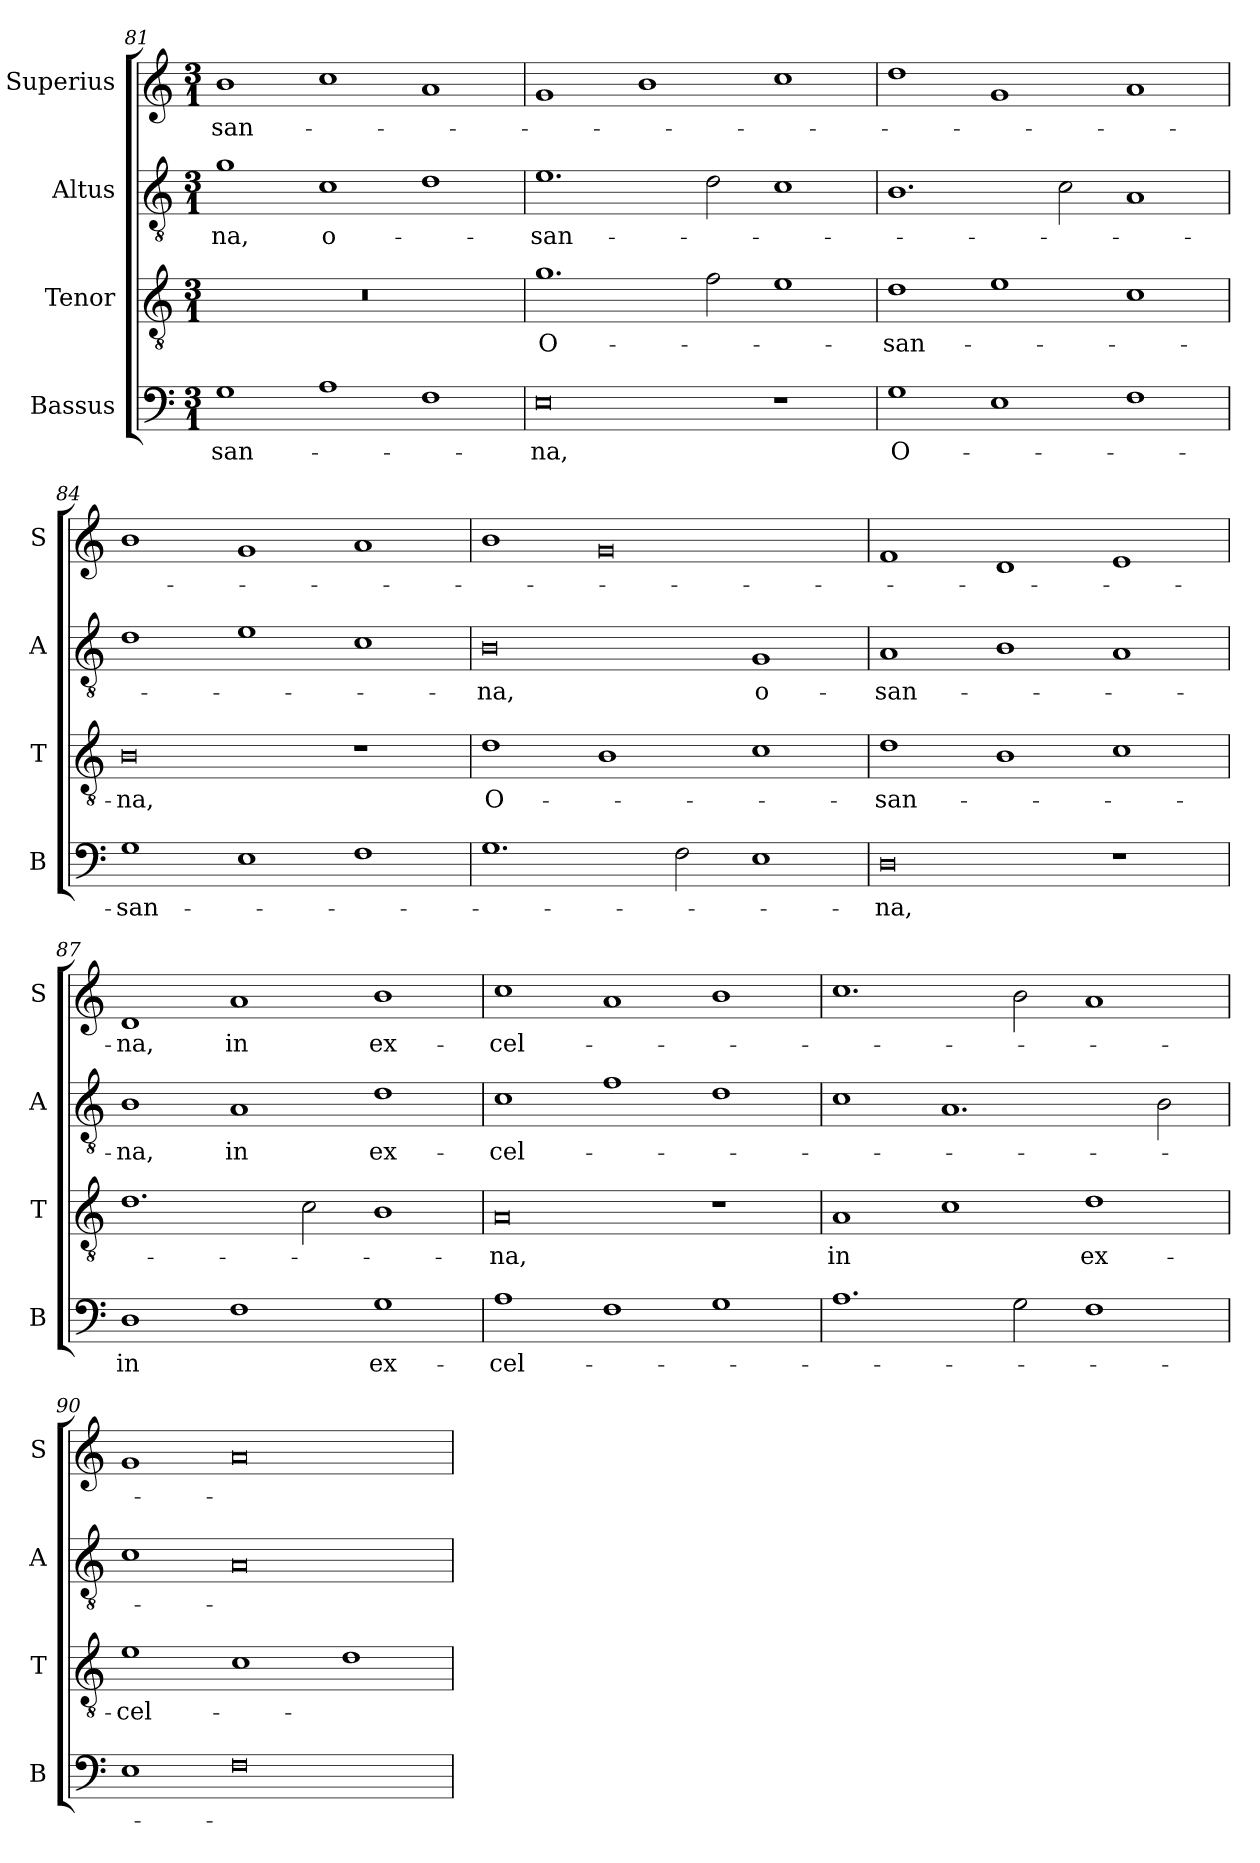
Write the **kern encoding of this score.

**kern	**text	**kern	**text	**kern	**text	**kern	**text
*part4	*part4	*part3	*part3	*part2	*part2	*part1	*part1
*staff4	*staff4	*staff3	*staff3	*staff2	*staff2	*staff1	*staff1
*I"Bassus	*	*I"Tenor	*	*I"Altus	*	*I"Superius	*
*I'B	*	*I'T	*	*I'A	*	*I'S	*
*clefF4	*	*clefGv2	*	*clefGv2	*	*clefG2	*
*k[]	*	*k[]	*	*k[]	*	*k[]	*
*M3/1	*	*M3/1	*	*M3/1	*	*M3/1	*
=81	=81	=81	=81	=81	=81	=81	=81
1G	-san-	0.r	.	1g	-na,	1b	-san-
1A	.	.	.	1c	o-	1cc	.
1F	.	.	.	1d	.	1a	.
=82	=82	=82	=82	=82	=82	=82	=82
0E	-na,	1.g	O-	1.e	-san-	1g	.
.	.	.	.	.	.	1b	.
.	.	2f\	.	2d\	.	.	.
1r	.	1e	.	1c	.	1cc	.
=83	=83	=83	=83	=83	=83	=83	=83
1G	O-	1d	-san-	1.B	.	1dd	.
1E	.	1e	.	.	.	1g	.
.	.	.	.	2c\	.	.	.
1F	.	1c	.	1A	.	1a	.
=84	=84	=84	=84	=84	=84	=84	=84
1G	-san-	0B	-na,	1d	.	1b	.
1E	.	.	.	1e	.	1g	.
1F	.	1r	.	1c	.	1a	.
=85	=85	=85	=85	=85	=85	=85	=85
1.G	.	1d	O-	0B	-na,	1b	.
.	.	1B	.	.	.	0g	.
2F\	.	.	.	.	.	.	.
1E	.	1c	.	1G	o-	.	.
=86	=86	=86	=86	=86	=86	=86	=86
0D	-na,	1d	-san-	1A	-san-	1f	.
.	.	1B	.	1B	.	1d	.
1r	.	1c	.	1A	.	1e	.
=87	=87	=87	=87	=87	=87	=87	=87
1D	in	1.d	.	1B	-na,	1d	-na,
1F	.	.	.	1A	in	1a	in
.	.	2c\	.	.	.	.	.
1G	ex-	1B	.	1d	ex-	1b	ex-
=88	=88	=88	=88	=88	=88	=88	=88
1A	-cel-	0A	-na,	1c	-cel-	1cc	-cel-
1F	.	.	.	1f	.	1a	.
1G	.	1r	.	1d	.	1b	.
=89	=89	=89	=89	=89	=89	=89	=89
1.A	.	1A	in	1c	.	1.cc	.
.	.	1c	.	1.A	.	.	.
2G\	.	.	.	.	.	2b\	.
1F	.	1d	ex-	.	.	1a	.
.	.	.	.	2B\	.	.	.
=90	=90	=90	=90	=90	=90	=90	=90
1E	.	1e	-cel-	1c	.	1g	.
0F	.	1c	.	0A	.	0a	.
.	.	1d	.	.	.	.	.
=	=	=	=	=	=	=	=
*-	*-	*-	*-	*-	*-	*-	*-
